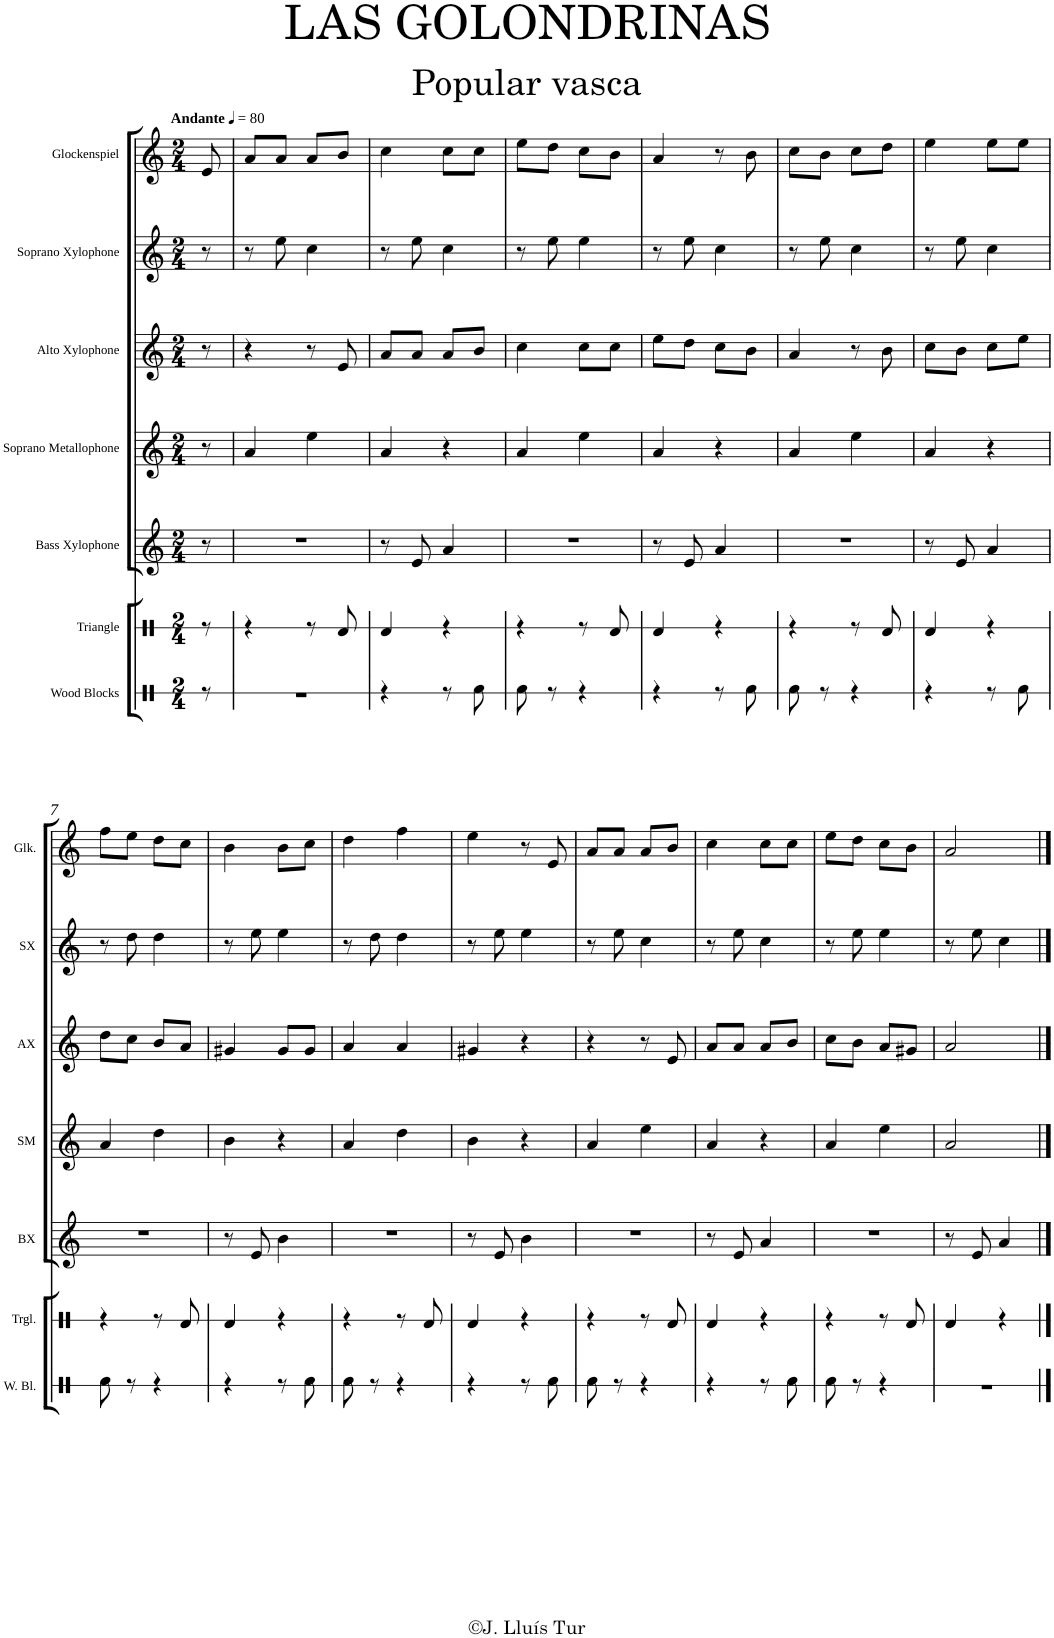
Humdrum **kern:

**kern	**kern	**kern	**kern	**kern	**kern	**kern
*part7	*part6	*part5	*part4	*part3	*part2	*part1
*staff7	*staff6	*staff5	*staff4	*staff3	*staff2	*staff1
*I"Wood Blocks	*I"Triangle	*I"Bass Xylophone	*I"Soprano Metallophone	*I"Alto Xylophone	*I"Soprano Xylophone	*I"Glockenspiel
*I'W. Bl.	*I'Trgl.	*I'BX	*I'SM	*I'AX	*I'SX	*I'Glk.
*stria1	*stria1	*	*	*	*	*
*clefX	*clefX	*clefG2	*clefG2	*clefG2	*clefG2	*clefG2
*	*	*Trd7c12	*Trd-7c-12	*	*Trd-7c-12	*Trd-14c-24
*k[]	*k[]	*k[]	*k[]	*k[]	*k[]	*k[]
*M2/4	*M2/4	*M2/4	*M2/4	*M2/4	*M2/4	*M2/4
*MM80	*MM80	*MM80	*MM80	*MM80	*MM80	*MM80
=	=	=	=	=	=	=
!	!	!	!	!	!	!LO:TX:a:B:t=Andante
8r	8r	8r	8r	8r	8r	8e/
=1	=1	=1	=1	=1	=1	=1
2r	4r	2r	4a/	4r	8r	8a/L
.	.	.	.	.	8ee\	8a/J
.	8r	.	4ee\	8r	4cc\	8a/L
.	8Rd/	.	.	8e/	.	8b/J
=2	=2	=2	=2	=2	=2	=2
4r	4Rd/	8r	4a/	8a/L	8r	4cc\
.	.	8e/	.	8a/J	8ee\	.
8r	4r	4a/	4r	8a/L	4cc\	8cc\L
8Rf\	.	.	.	8b/J	.	8cc\J
=3	=3	=3	=3	=3	=3	=3
8Rf\	4r	2r	4a/	4cc\	8r	8ee\L
8r	.	.	.	.	8ee\	8dd\J
4r	8r	.	4ee\	8cc\L	4ee\	8cc\L
.	8Rd/	.	.	8cc\J	.	8b\J
=4	=4	=4	=4	=4	=4	=4
4r	4Rd/	8r	4a/	8ee\L	8r	4a/
.	.	8e/	.	8dd\J	8ee\	.
8r	4r	4a/	4r	8cc\L	4cc\	8r
8Rf\	.	.	.	8b\J	.	8b\
=5	=5	=5	=5	=5	=5	=5
8Rf\	4r	2r	4a/	4a/	8r	8cc\L
8r	.	.	.	.	8ee\	8b\J
4r	8r	.	4ee\	8r	4cc\	8cc\L
.	8Rd/	.	.	8b\	.	8dd\J
=6	=6	=6	=6	=6	=6	=6
4r	4Rd/	8r	4a/	8cc\L	8r	4ee\
.	.	8e/	.	8b\J	8ee\	.
8r	4r	4a/	4r	8cc\L	4cc\	8ee\L
8Rf\	.	.	.	8ee\J	.	8ee\J
!!LO:LB:g=z
=7	=7	=7	=7	=7	=7	=7
8Rf\	4r	2r	4a/	8dd\L	8r	8ff\L
8r	.	.	.	8cc\J	8dd\	8ee\J
4r	8r	.	4dd\	8b/L	4dd\	8dd\L
.	8Rd/	.	.	8a/J	.	8cc\J
=8	=8	=8	=8	=8	=8	=8
4r	4Rd/	8r	4b\	4g#X/	8r	4b\
.	.	8e/	.	.	8ee\	.
8r	4r	4b\	4r	8g#/L	4ee\	8b\L
8Rf\	.	.	.	8g#/J	.	8cc\J
=9	=9	=9	=9	=9	=9	=9
8Rf\	4r	2r	4a/	4a/	8r	4dd\
8r	.	.	.	.	8dd\	.
4r	8r	.	4dd\	4a/	4dd\	4ff\
.	8Rd/	.	.	.	.	.
=10	=10	=10	=10	=10	=10	=10
4r	4Rd/	8r	4b\	4g#X/	8r	4ee\
.	.	8e/	.	.	8ee\	.
8r	4r	4b\	4r	4r	4ee\	8r
8Rf\	.	.	.	.	.	8e/
=11	=11	=11	=11	=11	=11	=11
8Rf\	4r	2r	4a/	4r	8r	8a/L
8r	.	.	.	.	8ee\	8a/J
4r	8r	.	4ee\	8r	4cc\	8a/L
.	8Rd/	.	.	8e/	.	8b/J
=12	=12	=12	=12	=12	=12	=12
4r	4Rd/	8r	4a/	8a/L	8r	4cc\
.	.	8e/	.	8a/J	8ee\	.
8r	4r	4a/	4r	8a/L	4cc\	8cc\L
8Rf\	.	.	.	8b/J	.	8cc\J
=13	=13	=13	=13	=13	=13	=13
8Rf\	4r	2r	4a/	8cc\L	8r	8ee\L
8r	.	.	.	8b\J	8ee\	8dd\J
4r	8r	.	4ee\	8a/L	4ee\	8cc\L
.	8Rd/	.	.	8g#X/J	.	8b\J
=14	=14	=14	=14	=14	=14	=14
2r	4Rd/	8r	2a/	2a/	8r	2a/
.	.	8e/	.	.	8ee\	.
.	4r	4a/	.	.	4cc\	.
==	==	==	==	==	==	==
*-	*-	*-	*-	*-	*-	*-
